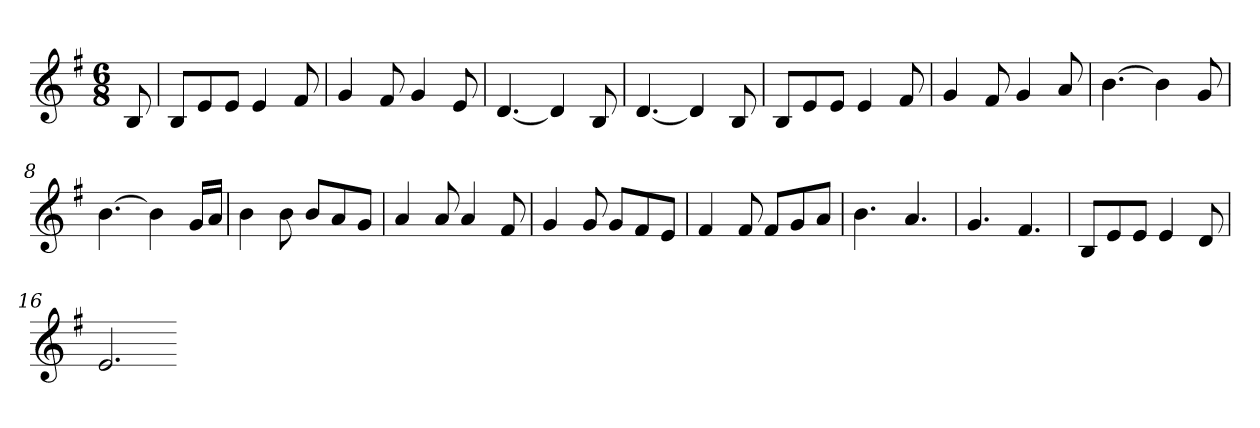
**kern
*part1
*staff1
*k[f#]
*e:
*M6/8
=
8B
=1
8BL
8e
8eJ
4e
8f#
=2
4g
8f#
4g
8e
=3
[4.d
4d]
8B
=4
[4.d
4d]
8B
=5
8BL
8e
8eJ
4e
8f#
=6
4g
8f#
4g
8a
=7
[4.b
4b]
8g
=8
[4.b
4b]
16gLL
16aJJ
=9
4b
8b
8bL
8a
8gJ
=10
4a
8a
4a
8f#
=11
4g
8g
8gL
8f#
8eJ
=12
4f#
8f#
8f#L
8g
8aJ
=13
4.b
4.a
=14
4.g
4.f#
=15
8BL
8e
8eJ
4e
8d
=16
2.e
=-
*-
